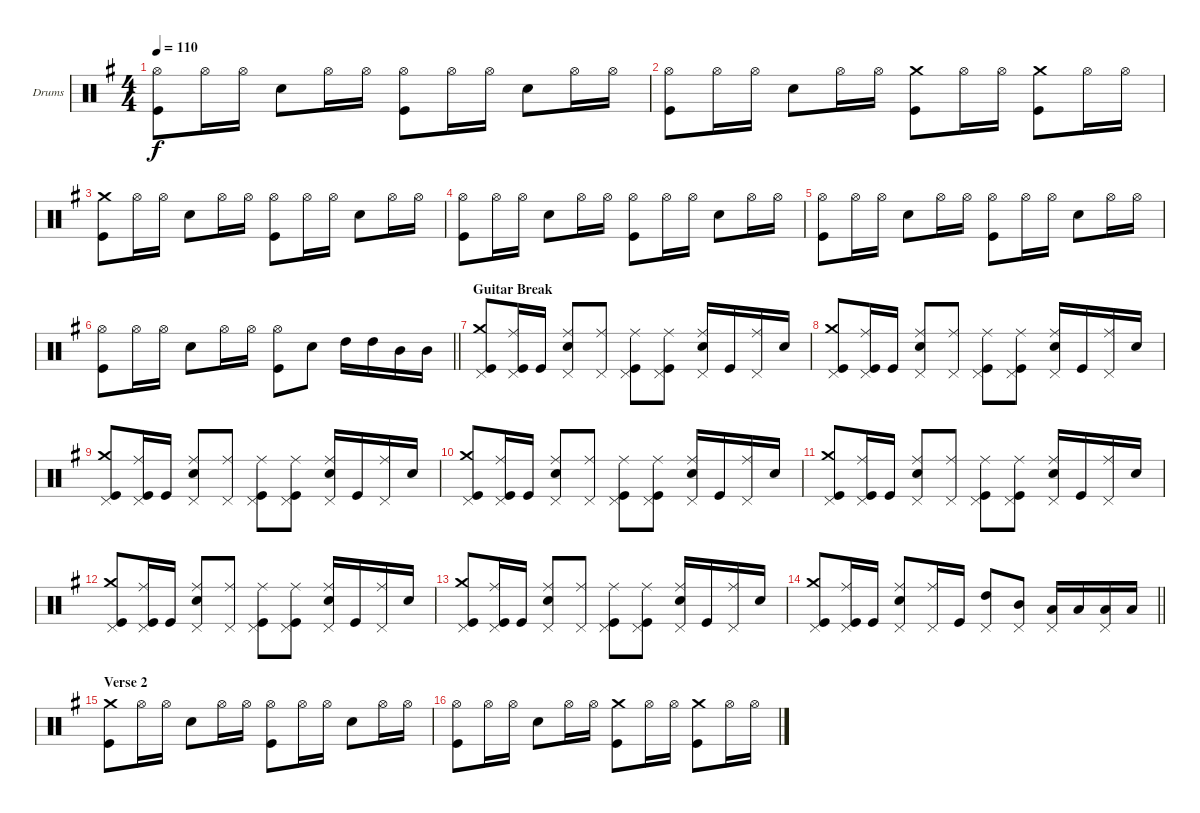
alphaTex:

\bracketExtendMode groupsimilarinstruments
\firstSystemTrackNameOrientation horizontal
\otherSystemsTrackNameOrientation horizontal
\track ("Барабаны" "Drums") {instrument percussion}
\staff {score}
\articulation defaults
\ts (4 4)
\tempo 110
\clef neutral
\ks eminor
("Kick (hit)" "Hi-Hat (open)").8{dy f} "Hi-Hat (open)".16 "Hi-Hat (open)".16 "Snare (hit) 2".8 "Hi-Hat (open)".16 "Hi-Hat (open)".16 ("Kick (hit)" "Hi-Hat (open)").8 "Hi-Hat (open)".16 "Hi-Hat (open)".16 "Snare (hit) 2".8 "Hi-Hat (open)".16 "Hi-Hat (open)".16 |
("Kick (hit)" "Hi-Hat (open)").8 "Hi-Hat (open)".16 "Hi-Hat (open)".16 "Snare (hit) 2".8 "Hi-Hat (open)".16 "Hi-Hat (open)".16 ("Kick (hit)" "Crash medium (hit)").8 "Hi-Hat (open)".16 "Hi-Hat (open)".16 ("Kick (hit)" "Crash medium (hit)").8 "Hi-Hat (open)".16 "Hi-Hat (open)".16 |
("Kick (hit)" "Crash medium (hit)").8 "Hi-Hat (open)".16 "Hi-Hat (open)".16 "Snare (hit) 2".8 "Hi-Hat (open)".16 "Hi-Hat (open)".16 ("Kick (hit)" "Hi-Hat (open)").8 "Hi-Hat (open)".16 "Hi-Hat (open)".16 "Snare (hit) 2".8 "Hi-Hat (open)".16 "Hi-Hat (open)".16 |
("Kick (hit)" "Hi-Hat (open)").8 "Hi-Hat (open)".16 "Hi-Hat (open)".16 "Snare (hit) 2".8 "Hi-Hat (open)".16 "Hi-Hat (open)".16 ("Kick (hit)" "Hi-Hat (open)").8 "Hi-Hat (open)".16 "Hi-Hat (open)".16 "Snare (hit) 2".8 "Hi-Hat (open)".16 "Hi-Hat (open)".16 |
("Kick (hit)" "Hi-Hat (open)").8 "Hi-Hat (open)".16 "Hi-Hat (open)".16 "Snare (hit) 2".8 "Hi-Hat (open)".16 "Hi-Hat (open)".16 ("Kick (hit)" "Hi-Hat (open)").8 "Hi-Hat (open)".16 "Hi-Hat (open)".16 "Snare (hit) 2".8 "Hi-Hat (open)".16 "Hi-Hat (open)".16 |
\barLineRight lightlight
("Kick (hit)" "Hi-Hat (open)").8 "Hi-Hat (open)".16 "Hi-Hat (open)".16 "Snare (hit) 2".8 "Hi-Hat (open)".16 "Hi-Hat (open)".16 ("Kick (hit)" "Hi-Hat (open)").8 "Snare (hit) 2".8 "High Tom (hit)".16 "High Tom (hit)".16 "Mid Tom (hit)".16 "Mid Tom (hit)".16 |
\section ("" "Guitar Break")
("Kick (hit)" "Pedal Hi-Hat (hit)" "Crash medium (hit)").8 ("Kick (hit)" "Ride (middle)" "Pedal Hi-Hat (hit)").16 "Kick (hit)".16 ("Snare (hit) 2" "Ride (middle)" "Pedal Hi-Hat (hit)").8 ("Ride (middle)" "Pedal Hi-Hat (hit)").8 ("Kick (hit)" "Ride (middle)" "Pedal Hi-Hat (hit)").8 ("Kick (hit)" "Ride (middle)" "Pedal Hi-Hat (hit)").8 ("Snare (hit) 2" "Ride (middle)" "Pedal Hi-Hat (hit)").16 "Kick (hit)".16 ("Ride (middle)" "Pedal Hi-Hat (hit)").16 "Snare (hit) 2".16 |
("Kick (hit)" "Pedal Hi-Hat (hit)" "Crash medium (hit)").8 ("Kick (hit)" "Ride (middle)" "Pedal Hi-Hat (hit)").16 "Kick (hit)".16 ("Snare (hit) 2" "Ride (middle)" "Pedal Hi-Hat (hit)").8 ("Ride (middle)" "Pedal Hi-Hat (hit)").8 ("Kick (hit)" "Ride (middle)" "Pedal Hi-Hat (hit)").8 ("Kick (hit)" "Ride (middle)" "Pedal Hi-Hat (hit)").8 ("Snare (hit) 2" "Ride (middle)" "Pedal Hi-Hat (hit)").16 "Kick (hit)".16 ("Ride (middle)" "Pedal Hi-Hat (hit)").16 "Snare (hit) 2".16 |
("Kick (hit)" "Pedal Hi-Hat (hit)" "Crash medium (hit)").8 ("Kick (hit)" "Ride (middle)" "Pedal Hi-Hat (hit)").16 "Kick (hit)".16 ("Snare (hit) 2" "Ride (middle)" "Pedal Hi-Hat (hit)").8 ("Ride (middle)" "Pedal Hi-Hat (hit)").8 ("Kick (hit)" "Ride (middle)" "Pedal Hi-Hat (hit)").8 ("Kick (hit)" "Ride (middle)" "Pedal Hi-Hat (hit)").8 ("Snare (hit) 2" "Ride (middle)" "Pedal Hi-Hat (hit)").16 "Kick (hit)".16 ("Ride (middle)" "Pedal Hi-Hat (hit)").16 "Snare (hit) 2".16 |
("Kick (hit)" "Pedal Hi-Hat (hit)" "Crash medium (hit)").8 ("Kick (hit)" "Ride (middle)" "Pedal Hi-Hat (hit)").16 "Kick (hit)".16 ("Snare (hit) 2" "Ride (middle)" "Pedal Hi-Hat (hit)").8 ("Ride (middle)" "Pedal Hi-Hat (hit)").8 ("Kick (hit)" "Ride (middle)" "Pedal Hi-Hat (hit)").8 ("Kick (hit)" "Ride (middle)" "Pedal Hi-Hat (hit)").8 ("Snare (hit) 2" "Ride (middle)" "Pedal Hi-Hat (hit)").16 "Kick (hit)".16 ("Ride (middle)" "Pedal Hi-Hat (hit)").16 "Snare (hit) 2".16 |
("Kick (hit)" "Pedal Hi-Hat (hit)" "Crash medium (hit)").8 ("Kick (hit)" "Ride (middle)" "Pedal Hi-Hat (hit)").16 "Kick (hit)".16 ("Snare (hit) 2" "Ride (middle)" "Pedal Hi-Hat (hit)").8 ("Ride (middle)" "Pedal Hi-Hat (hit)").8 ("Kick (hit)" "Ride (middle)" "Pedal Hi-Hat (hit)").8 ("Kick (hit)" "Ride (middle)" "Pedal Hi-Hat (hit)").8 ("Snare (hit) 2" "Ride (middle)" "Pedal Hi-Hat (hit)").16 "Kick (hit)".16 ("Ride (middle)" "Pedal Hi-Hat (hit)").16 "Snare (hit) 2".16 |
("Kick (hit)" "Pedal Hi-Hat (hit)" "Crash medium (hit)").8 ("Kick (hit)" "Ride (middle)" "Pedal Hi-Hat (hit)").16 "Kick (hit)".16 ("Snare (hit) 2" "Ride (middle)" "Pedal Hi-Hat (hit)").8 ("Ride (middle)" "Pedal Hi-Hat (hit)").8 ("Kick (hit)" "Ride (middle)" "Pedal Hi-Hat (hit)").8 ("Kick (hit)" "Ride (middle)" "Pedal Hi-Hat (hit)").8 ("Snare (hit) 2" "Ride (middle)" "Pedal Hi-Hat (hit)").16 "Kick (hit)".16 ("Ride (middle)" "Pedal Hi-Hat (hit)").16 "Snare (hit) 2".16 |
("Kick (hit)" "Pedal Hi-Hat (hit)" "Crash medium (hit)").8 ("Kick (hit)" "Ride (middle)" "Pedal Hi-Hat (hit)").16 "Kick (hit)".16 ("Snare (hit) 2" "Ride (middle)" "Pedal Hi-Hat (hit)").8 ("Ride (middle)" "Pedal Hi-Hat (hit)").8 ("Kick (hit)" "Ride (middle)" "Pedal Hi-Hat (hit)").8 ("Kick (hit)" "Ride (middle)" "Pedal Hi-Hat (hit)").8 ("Snare (hit) 2" "Ride (middle)" "Pedal Hi-Hat (hit)").16 "Kick (hit)".16 ("Ride (middle)" "Pedal Hi-Hat (hit)").16 "Snare (hit) 2".16 |
\barLineRight lightlight
("Kick (hit)" "Pedal Hi-Hat (hit)" "Crash medium (hit)").8 ("Kick (hit)" "Ride (middle)" "Pedal Hi-Hat (hit)").16 "Kick (hit)".16 ("Snare (hit) 2" "Ride (middle)" "Pedal Hi-Hat (hit)").8 ("Pedal Hi-Hat (hit)" "Ride (middle)").16 "Kick (hit)".16 ("High Tom (hit)" "Pedal Hi-Hat (hit)").8 ("Mid Tom (hit)" "Pedal Hi-Hat (hit)").8 ("Low Tom (hit)" "Pedal Hi-Hat (hit)").16 "Low Tom (hit)".16 ("Low Tom (hit)" "Pedal Hi-Hat (hit)").16 "Low Tom (hit)".16 |
\section ("" "Verse 2")
("Kick (hit)" "Crash medium (hit)").8 "Hi-Hat (open)".16 "Hi-Hat (open)".16 "Snare (hit) 2".8 "Hi-Hat (open)".16 "Hi-Hat (open)".16 ("Kick (hit)" "Hi-Hat (open)").8 "Hi-Hat (open)".16 "Hi-Hat (open)".16 "Snare (hit) 2".8 "Hi-Hat (open)".16 "Hi-Hat (open)".16 |
("Kick (hit)" "Hi-Hat (open)").8 "Hi-Hat (open)".16 "Hi-Hat (open)".16 "Snare (hit) 2".8 "Hi-Hat (open)".16 "Hi-Hat (open)".16 ("Kick (hit)" "Crash medium (hit)").8 "Hi-Hat (open)".16 "Hi-Hat (open)".16 ("Kick (hit)" "Crash medium (hit)").8 "Hi-Hat (open)".16 "Hi-Hat (open)".16
